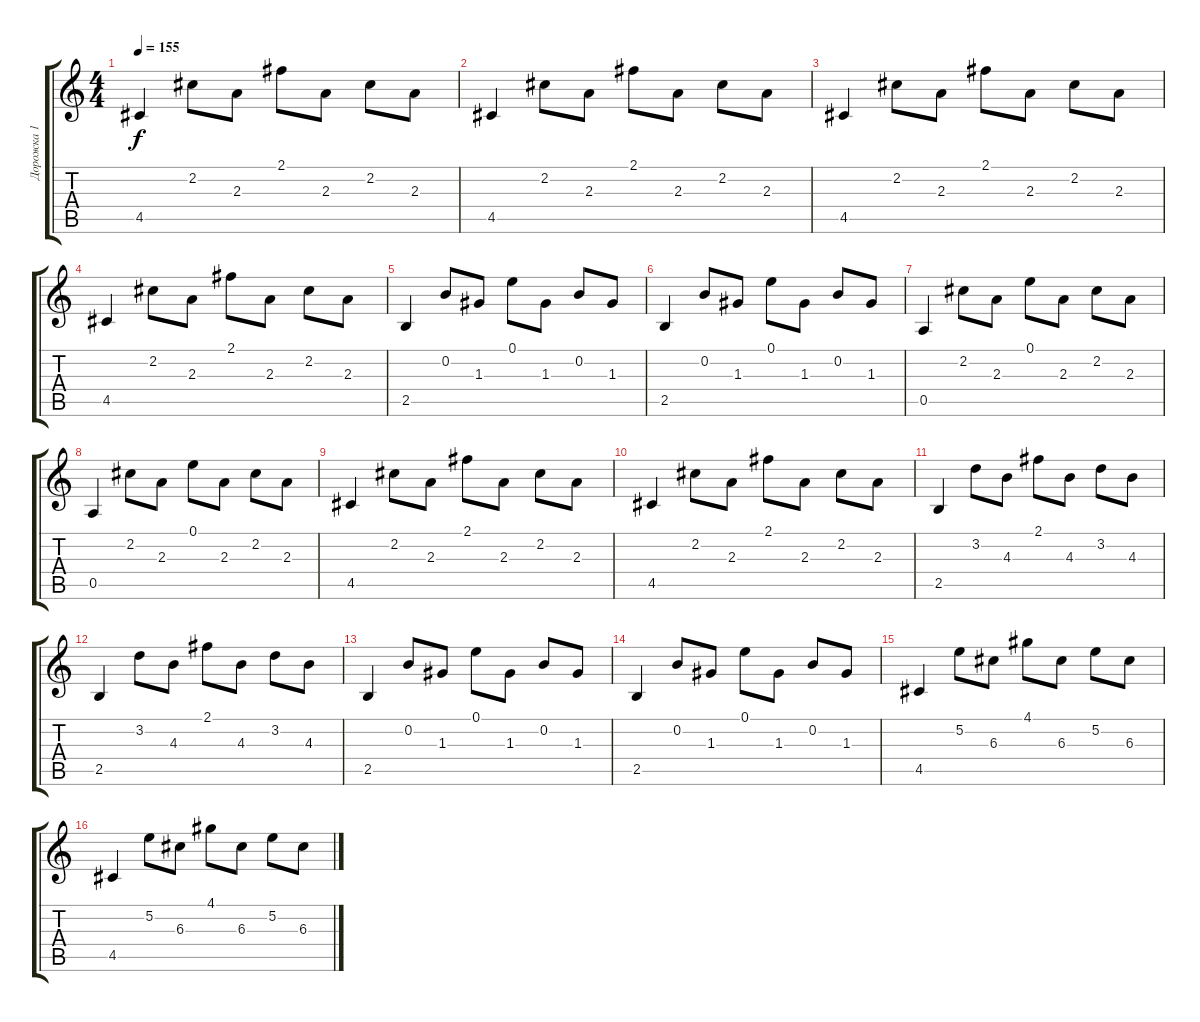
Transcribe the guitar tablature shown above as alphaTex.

\track ("Дорожка 1" "Дорожка 1") {instrument acousticguitarsteel}
\staff {score tabs}
\tuning (E4 B3 G3 D3 A2 E2) {hide}
\ts (4 4)
\tempo 155
\clef g2
\ks c
4.5.4{dy f} 2.2.8 2.3.8 2.1.8 2.3.8 2.2.8 2.3.8 |
4.5.4 2.2.8 2.3.8 2.1.8 2.3.8 2.2.8 2.3.8 |
4.5.4 2.2.8 2.3.8 2.1.8 2.3.8 2.2.8 2.3.8 |
4.5.4 2.2.8 2.3.8 2.1.8 2.3.8 2.2.8 2.3.8 |
2.5.4 0.2.8 1.3.8 0.1.8 1.3.8 0.2.8 1.3.8 |
2.5.4 0.2.8 1.3.8 0.1.8 1.3.8 0.2.8 1.3.8 |
0.5.4 2.2.8 2.3.8 0.1.8 2.3.8 2.2.8 2.3.8 |
0.5.4 2.2.8 2.3.8 0.1.8 2.3.8 2.2.8 2.3.8 |
4.5.4 2.2.8 2.3.8 2.1.8 2.3.8 2.2.8 2.3.8 |
4.5.4 2.2.8 2.3.8 2.1.8 2.3.8 2.2.8 2.3.8 |
2.5.4 3.2.8 4.3.8 2.1.8 4.3.8 3.2.8 4.3.8 |
2.5.4 3.2.8 4.3.8 2.1.8 4.3.8 3.2.8 4.3.8 |
2.5.4 0.2.8 1.3.8 0.1.8 1.3.8 0.2.8 1.3.8 |
2.5.4 0.2.8 1.3.8 0.1.8 1.3.8 0.2.8 1.3.8 |
4.5.4 5.2.8 6.3.8 4.1.8 6.3.8 5.2.8 6.3.8 |
4.5.4 5.2.8 6.3.8 4.1.8 6.3.8 5.2.8 6.3.8
